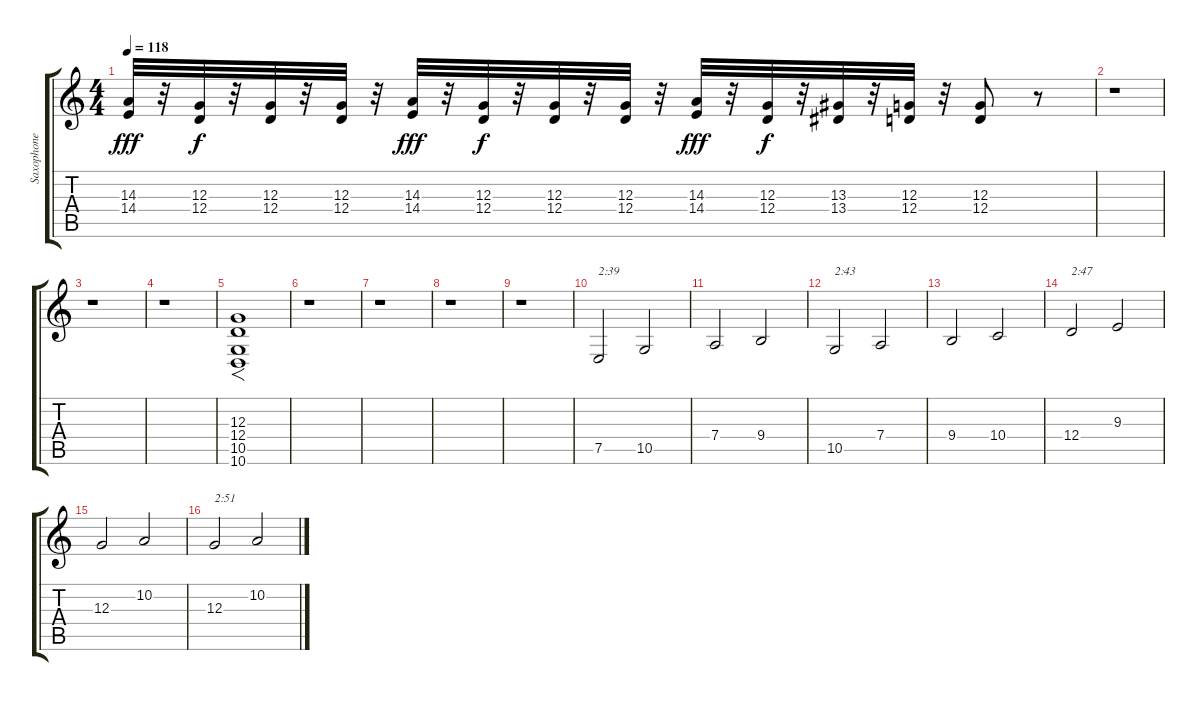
\track ("Saxophone" "Saxophone") {instrument tenorsax}
\staff {score tabs}
\tuning (E4 B3 G3 D3 A2 E2) {hide}
\ts (4 4)
\tempo 118
\clef g2
\ks c
(14.3 14.4).32{dy fff} r.32 (12.3 12.4).32{dy f} r.32 (12.3 12.4).32 r.32 (12.3 12.4).32 r.32 (14.3 14.4).32{dy fff} r.32 (12.3 12.4).32{dy f} r.32 (12.3 12.4).32 r.32 (12.3 12.4).32 r.32 (14.3 14.4).32{dy fff} r.32 (12.3 12.4).32{dy f} r.32 (13.3 13.4).32 r.32 (12.3 12.4).32 r.32 (12.3 12.4).8 r.8 |
r.1 |
r.1 |
r.1 |
(12.3 12.4 10.5 10.6).1{f} |
r.1 |
r.1 |
r.1 |
r.1 |
7.5.2{txt "2:39"} 10.5.2 |
7.4.2 9.4.2 |
10.5.2{txt "2:43"} 7.4.2 |
9.4.2 10.4.2 |
12.4.2{txt "2:47"} 9.3.2 |
12.3.2 10.2.2 |
12.3.2{txt "2:51"} 10.2.2
